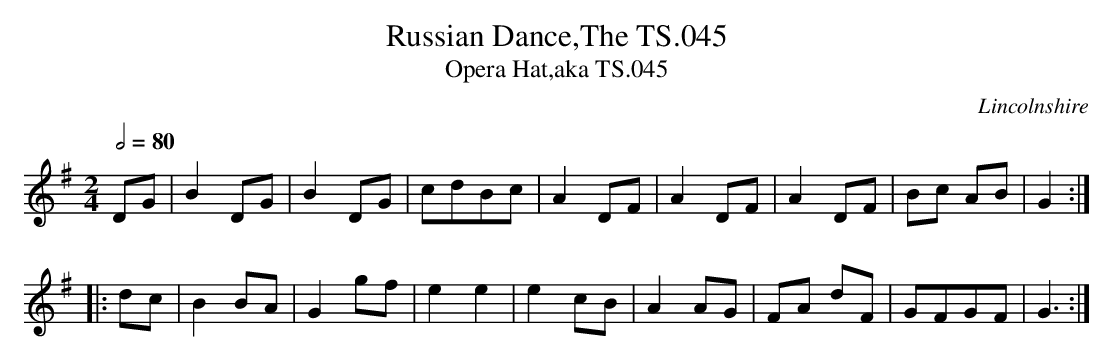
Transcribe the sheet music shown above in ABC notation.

X:1
T:Russian Dance,The TS.045
T:Opera Hat,aka TS.045
L:1/8
M:2/4
O:Lincolnshire
Q:1/2=80
K:G
DG|B2DG|B2DG|cdBc|A2DF|A2DF|A2DF|Bc AB|G2:|!
|:dc|B2BA|G2gf|e2e2|e2cB|A2AG|FA dF|GFGF|G3:|!
